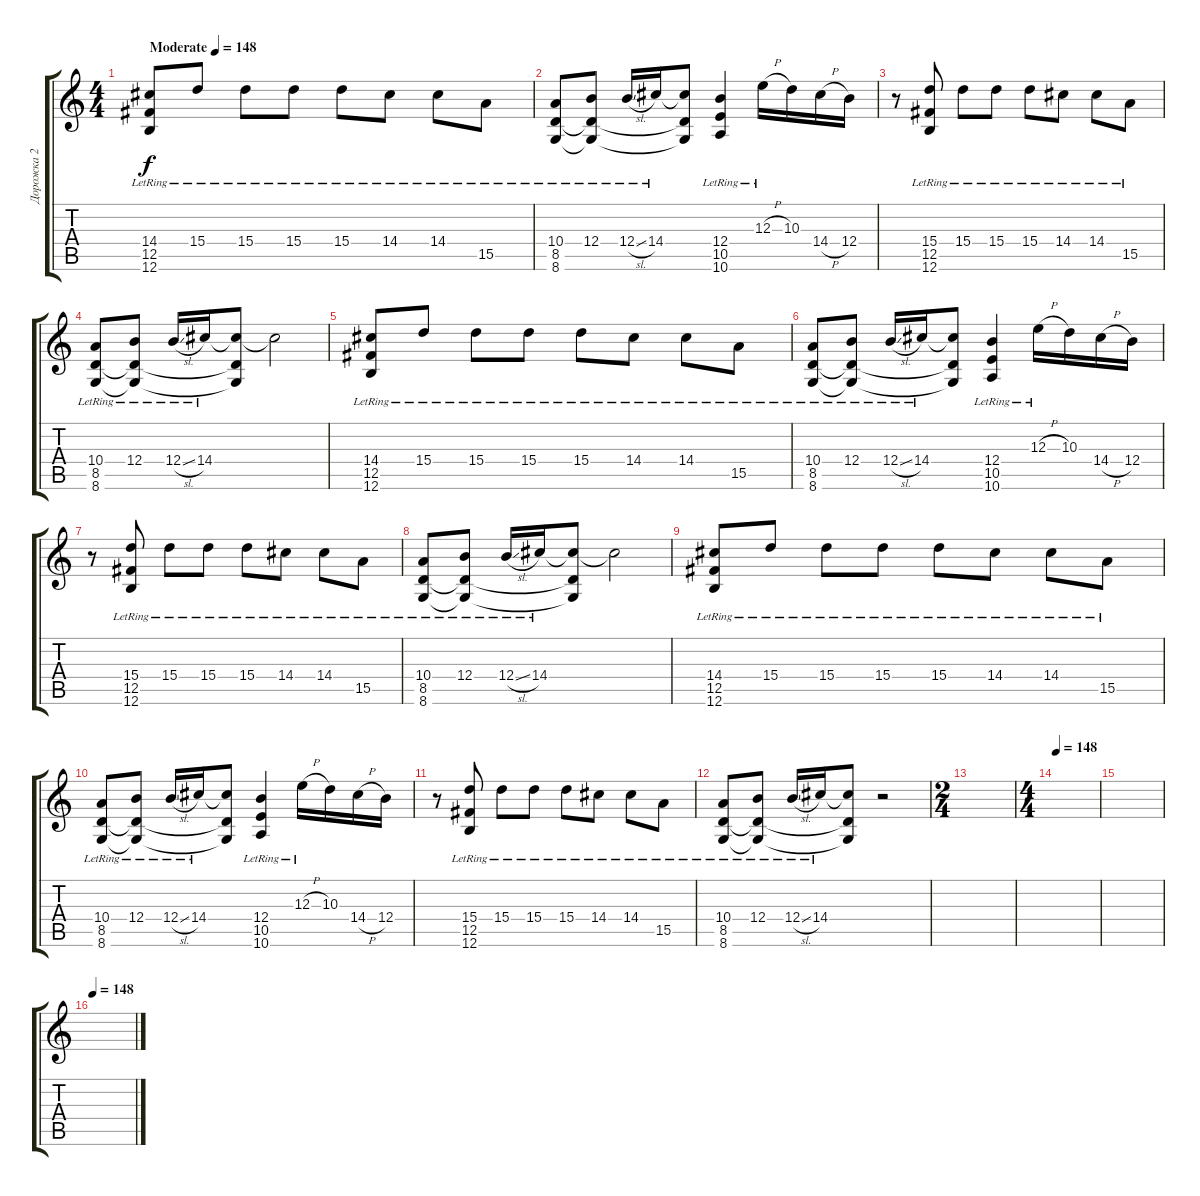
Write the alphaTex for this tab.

\track ("Дорожка 2" "Дорожка 2") {instrument acousticguitarsteel}
\staff {score tabs}
\tuning (Db4 Ab3 E3 B2 Gb2 B1) {hide}
\ts (4 4)
\tempo (148 "Moderate")
\tempo 74
\tempo (148 "Moderate")
\clef g2
\ks c
(14.4{lr} 12.5{lr} 12.6{lr}).8{dy f instrument acousticguitarsteel} 15.4{lr}.8 15.4{lr}.8 15.4{lr}.8 15.4{lr}.8 14.4{lr}.8 14.4{lr}.8 15.5{lr}.8 |
(10.4{lr} 8.5{lr} 8.6{lr}).8 (12.4{lr} 8.5{t} 8.6{t}).8 12.4{sl lr}.16 14.4{lr}.16 (14.4{t} 8.5{t} 8.6{t}).8 (12.4{lr} 10.5{lr} 10.6{lr}).4 12.3{h lr}.16 10.3.16 14.4{h}.16 12.4.16 |
r.8 (15.4{lr} 12.5{lr} 12.6{lr}).8 15.4{lr}.8 15.4{lr}.8 15.4{lr}.8 14.4{lr}.8 14.4{lr}.8 15.5{lr}.8 |
(10.4{lr} 8.5{lr} 8.6{lr}).8 (12.4{lr} 8.5{t} 8.6{t}).8 12.4{sl lr}.16 14.4{lr}.16 (14.4{t} 8.5{t} 8.6{t}).8 14.4{t}.2 |
(14.4{lr} 12.5{lr} 12.6{lr}).8 15.4{lr}.8 15.4{lr}.8 15.4{lr}.8 15.4{lr}.8 14.4{lr}.8 14.4{lr}.8 15.5{lr}.8 |
(10.4{lr} 8.5{lr} 8.6{lr}).8 (12.4{lr} 8.5{t} 8.6{t}).8 12.4{sl lr}.16 14.4{lr}.16 (14.4{t} 8.5{t} 8.6{t}).8 (12.4{lr} 10.5{lr} 10.6{lr}).4 12.3{h lr}.16 10.3.16 14.4{h}.16 12.4.16 |
r.8 (15.4{lr} 12.5{lr} 12.6{lr}).8 15.4{lr}.8 15.4{lr}.8 15.4{lr}.8 14.4{lr}.8 14.4{lr}.8 15.5{lr}.8 |
(10.4{lr} 8.5{lr} 8.6{lr}).8 (12.4{lr} 8.5{t} 8.6{t}).8 12.4{sl lr}.16 14.4{lr}.16 (14.4{t} 8.5{t} 8.6{t}).8 14.4{t}.2 |
(14.4{lr} 12.5{lr} 12.6{lr}).8 15.4{lr}.8 15.4{lr}.8 15.4{lr}.8 15.4{lr}.8 14.4{lr}.8 14.4{lr}.8 15.5{lr}.8 |
(10.4{lr} 8.5{lr} 8.6{lr}).8 (12.4{lr} 8.5{t} 8.6{t}).8 12.4{sl lr}.16 14.4{lr}.16 (14.4{t} 8.5{t} 8.6{t}).8 (12.4{lr} 10.5{lr} 10.6{lr}).4 12.3{h lr}.16 10.3.16 14.4{h}.16 12.4.16 |
r.8 (15.4{lr} 12.5{lr} 12.6{lr}).8 15.4{lr}.8 15.4{lr}.8 15.4{lr}.8 14.4{lr}.8 14.4{lr}.8 15.5{lr}.8 |
(10.4{lr} 8.5{lr} 8.6{lr}).8 (12.4{lr} 8.5{t} 8.6{t}).8 12.4{sl lr}.16 14.4{lr}.16 (14.4{t} 8.5{t} 8.6{t}).8 r.2 |
\ts (2 4)
|
\ts (4 4)
\tempo 148
|
|
\tempo 148
